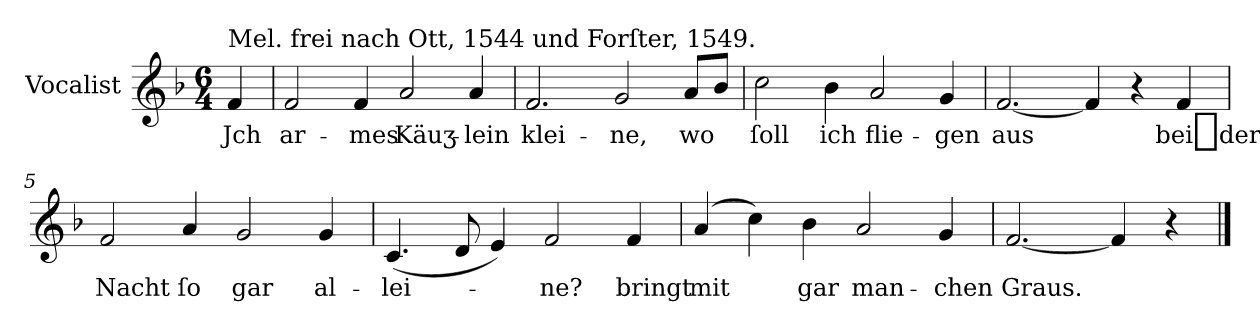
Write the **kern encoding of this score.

**kern	**text
*part1	*part1
*staff1	*staff1
*I"Vocalist	*
*k[b-]	*
*F:	*
*M6/4	*
=	=
!LO:TX:a:t=Mel. frei nach Ott, 1544 und Forſter, 1549.	!
4f	Jch
=1	=1
2f	ar-
4f	-mes
2a	Käuʒ-
4a	-lein
=2	=2
2.f	klei-
2g	-ne,
8aL	wo
8b-J	.
=3	=3
2cc	ſoll
4b-	ich
2a	flie-
4g	-gen
=4	=4
[2.f	aus
4f]	.
4r	.
4f	bei_der
=5	=5
2f	Nacht
4a	ſo
2g	gar
4g	al-
=6	=6
(4.c	-lei-
8d	.
4e)	.
2f	-ne?
4f	bringt
=7	=7
(4a	mit
4cc)	.
4b-	gar
2a	man-
4g	-chen
=8	=8
[2.f	Graus.
4f]	.
4r	.
==	==
*-	*-
